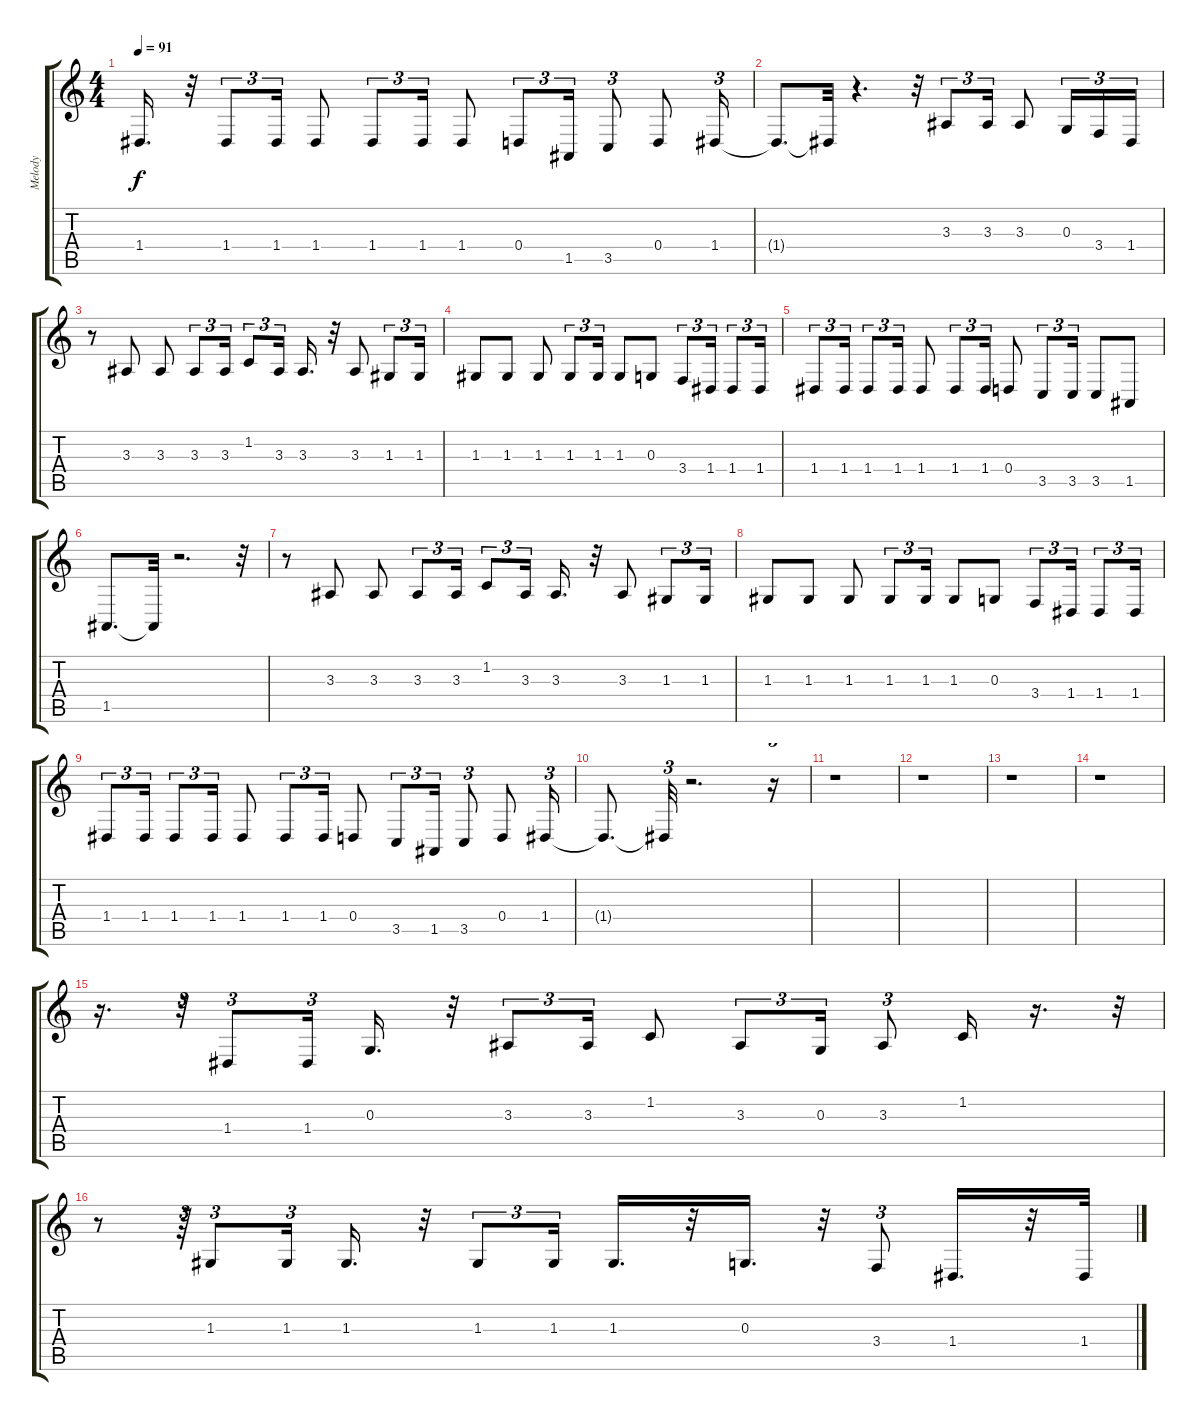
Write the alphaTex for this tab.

\track ("Melody" "Melody") {instrument altosax}
\staff {score tabs}
\tuning (E4 B3 G3 D3 A2 E2) {hide}
\ts (4 4)
\tempo 91
\clef g2
\ks c
1.4.16{d dy f} r.32 1.4.8{tu (3 2)} 1.4.16{tu (3 2)} 1.4.8 1.4.8{tu (3 2)} 1.4.16{tu (3 2)} 1.4.8 0.4.8{tu (3 2)} 1.5.16{tu (3 2)} 3.5.8{tu (3 2)} 0.4.8 1.4.16{tu (3 2)} |
1.4{t}.8{d} 1.4{t}.32 r.4{d} r.32 3.3.8{tu (3 2)} 3.3.16{tu (3 2)} 3.3.8 0.3.16{tu (3 2)} 3.4.16{tu (3 2)} 1.4.16{tu (3 2)} |
r.8 3.3.8 3.3.8 3.3.8{tu (3 2)} 3.3.16{tu (3 2)} 1.2.8{tu (3 2)} 3.3.16{tu (3 2)} 3.3.16{d} r.32 3.3.8 1.3.8{tu (3 2)} 1.3.16{tu (3 2)} |
1.3.8 1.3.8 1.3.8 1.3.8{tu (3 2)} 1.3.16{tu (3 2)} 1.3.8 0.3.8 3.4.8{tu (3 2)} 1.4.16{tu (3 2)} 1.4.8{tu (3 2)} 1.4.16{tu (3 2)} |
1.4.8{tu (3 2)} 1.4.16{tu (3 2)} 1.4.8{tu (3 2)} 1.4.16{tu (3 2)} 1.4.8 1.4.8{tu (3 2)} 1.4.16{tu (3 2)} 0.4.8 3.5.8{tu (3 2)} 3.5.16{tu (3 2)} 3.5.8 1.5.8 |
1.5.8{d} 1.5{t}.32 r.2{d} r.32 |
r.8 3.3.8 3.3.8 3.3.8{tu (3 2)} 3.3.16{tu (3 2)} 1.2.8{tu (3 2)} 3.3.16{tu (3 2)} 3.3.16{d} r.32 3.3.8 1.3.8{tu (3 2)} 1.3.16{tu (3 2)} |
1.3.8 1.3.8 1.3.8 1.3.8{tu (3 2)} 1.3.16{tu (3 2)} 1.3.8 0.3.8 3.4.8{tu (3 2)} 1.4.16{tu (3 2)} 1.4.8{tu (3 2)} 1.4.16{tu (3 2)} |
1.4.8{tu (3 2)} 1.4.16{tu (3 2)} 1.4.8{tu (3 2)} 1.4.16{tu (3 2)} 1.4.8 1.4.8{tu (3 2)} 1.4.16{tu (3 2)} 0.4.8 3.5.8{tu (3 2)} 1.5.16{tu (3 2)} 3.5.8{tu (3 2)} 0.4.8 1.4.16{tu (3 2)} |
1.4{t}.8{d} 1.4{t}.32{tu (3 2)} r.2{d} r.16{tu (3 2)} |
r.1 |
r.1 |
r.1 |
r.1 |
r.16{d} r.32{tu (3 2)} 1.4.8{tu (3 2)} 1.4.16{tu (3 2)} 0.3.16{d} r.32 3.3.8{tu (3 2)} 3.3.16{tu (3 2)} 1.2.8 3.3.8{tu (3 2)} 0.3.16{tu (3 2)} 3.3.8{tu (3 2)} 1.2.16 r.16{d} r.32{tu (3 2)} |
r.8 r.64{tu (3 2)} 1.3.8{tu (3 2)} 1.3.16{tu (3 2)} 1.3.16{d} r.32 1.3.8{tu (3 2)} 1.3.16{tu (3 2)} 1.3.16{d} r.32 0.3.16{d} r.32 3.4.8{tu (3 2)} 1.4.16{d} r.32 1.4.32
